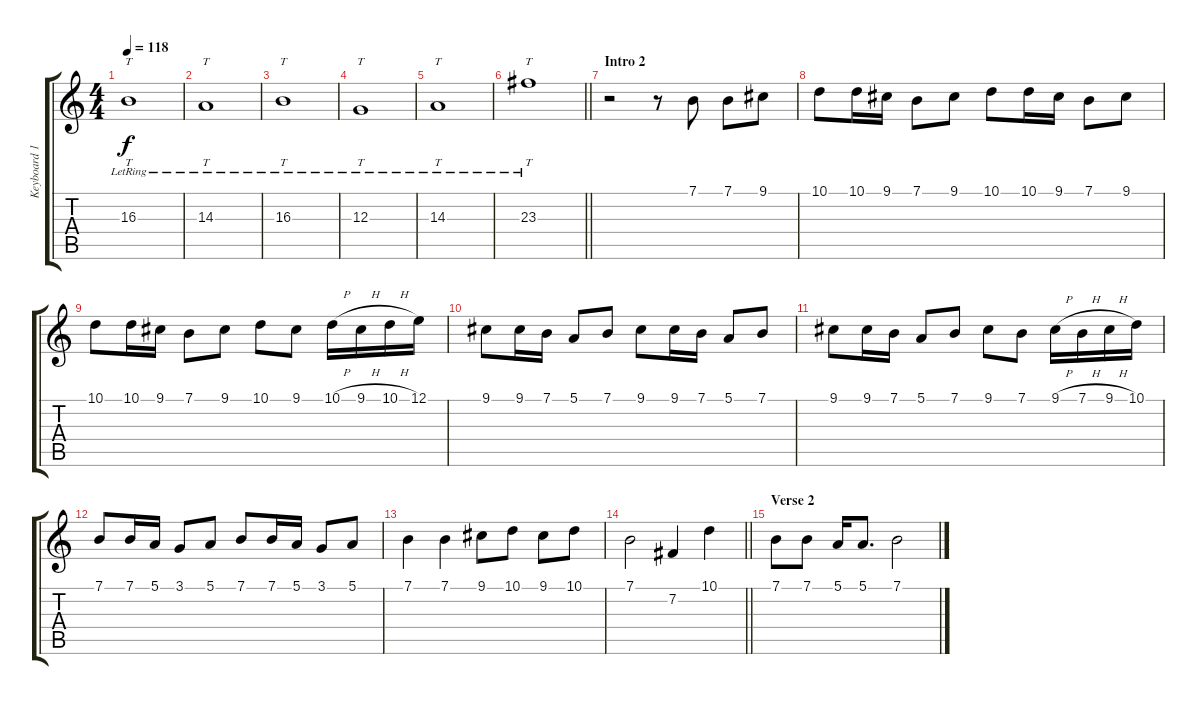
\track ("Keyboard 1" "Keyboard 1") {instrument electricgrandpiano}
\staff {score tabs}
\tuning (E4 B3 G3 D3 A2 E2) {hide}
\ts (4 4)
\tempo 118
\clef g2
\ks c
16.3{lr}.1{tt dy f} |
14.3{lr}.1{tt} |
16.3{lr}.1{tt} |
12.3{lr}.1{tt} |
14.3{lr}.1{tt} |
\barLineRight lightlight
23.3{lr}.1{tt} |
\section ("" "Intro 2")
r.2{instrument electricgrandpiano} r.8 7.1.8 7.1.8 9.1.8 |
10.1.8 10.1.16 9.1.16 7.1.8 9.1.8 10.1.8 10.1.16 9.1.16 7.1.8 9.1.8 |
10.1.8 10.1.16 9.1.16 7.1.8 9.1.8 10.1.8 9.1.8 10.1{h}.16 9.1{h}.16 10.1{h}.16 12.1.16 |
9.1.8 9.1.16 7.1.16 5.1.8 7.1.8 9.1.8 9.1.16 7.1.16 5.1.8 7.1.8 |
9.1.8 9.1.16 7.1.16 5.1.8 7.1.8 9.1.8 7.1.8 9.1{h}.16 7.1{h}.16 9.1{h}.16 10.1.16 |
7.1.8 7.1.16 5.1.16 3.1.8 5.1.8 7.1.8 7.1.16 5.1.16 3.1.8 5.1.8 |
7.1.4 7.1.4 9.1.8 10.1.8 9.1.8 10.1.8 |
\barLineRight lightlight
7.1.2 7.2.4 10.1.4 |
\section ("" "Verse 2")
7.1.8 7.1.8 5.1.16 5.1.8{d} 7.1.2
